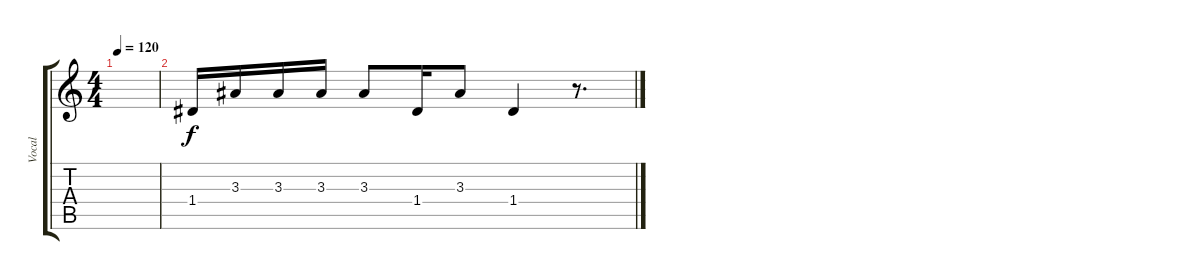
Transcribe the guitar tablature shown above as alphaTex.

\track ("Vocal" "Vocal") {instrument distortionguitar}
\staff {score tabs}
\tuning (E4 B3 G3 D3 A2 E2) {hide}
\ts (4 4)
\tempo 120
\clef g2
\ks c
|
1.4.16 3.3.16 3.3.16 3.3.16 3.3.8 1.4.16 3.3.8 1.4.4 r.8{d}
